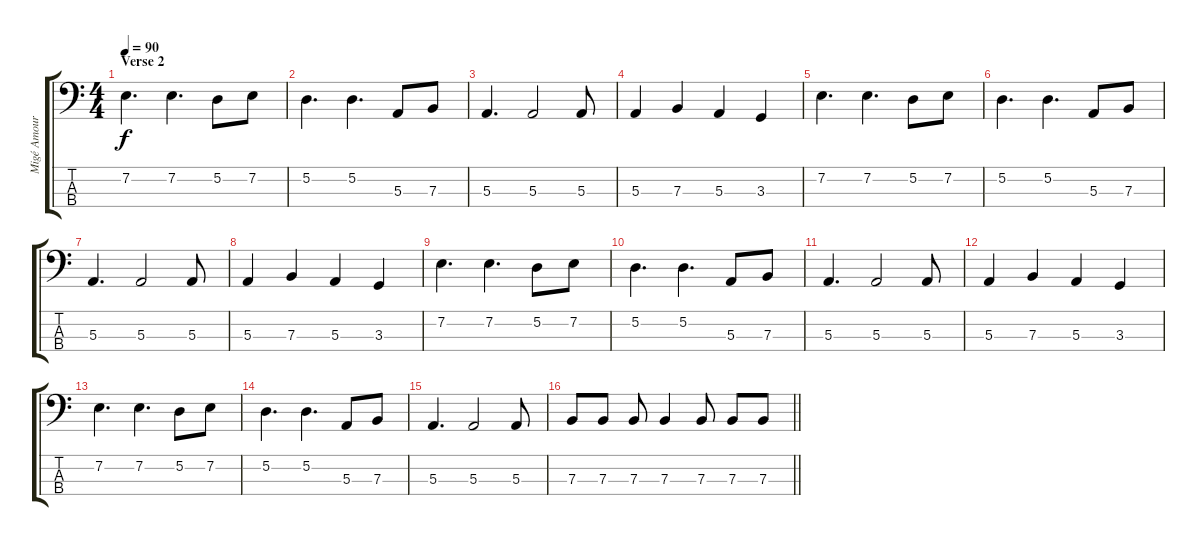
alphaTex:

\track ("Migé Amour (Bass)" "Migé Amour") {instrument electricbassfinger}
\staff {score tabs}
\tuning (D2 A1 E1 B0) {hide}
\ts (4 4)
\section ("" "Verse 2")
\tempo 90
\clef f4
\ks c
7.2.4{d dy f} 7.2.4{d} 5.2.8 7.2.8 |
5.2.4{d} 5.2.4{d} 5.3.8 7.3.8 |
5.3.4{d} 5.3.2 5.3.8 |
5.3.4 7.3.4 5.3.4 3.3.4 |
7.2.4{d} 7.2.4{d} 5.2.8 7.2.8 |
5.2.4{d} 5.2.4{d} 5.3.8 7.3.8 |
5.3.4{d} 5.3.2 5.3.8 |
5.3.4 7.3.4 5.3.4 3.3.4 |
7.2.4{d} 7.2.4{d} 5.2.8 7.2.8 |
5.2.4{d} 5.2.4{d} 5.3.8 7.3.8 |
5.3.4{d} 5.3.2 5.3.8 |
5.3.4 7.3.4 5.3.4 3.3.4 |
7.2.4{d} 7.2.4{d} 5.2.8 7.2.8 |
5.2.4{d} 5.2.4{d} 5.3.8 7.3.8 |
5.3.4{d} 5.3.2 5.3.8 |
\barLineRight lightlight
7.3.8 7.3.8 7.3.8 7.3.4 7.3.8 7.3.8 7.3.8
